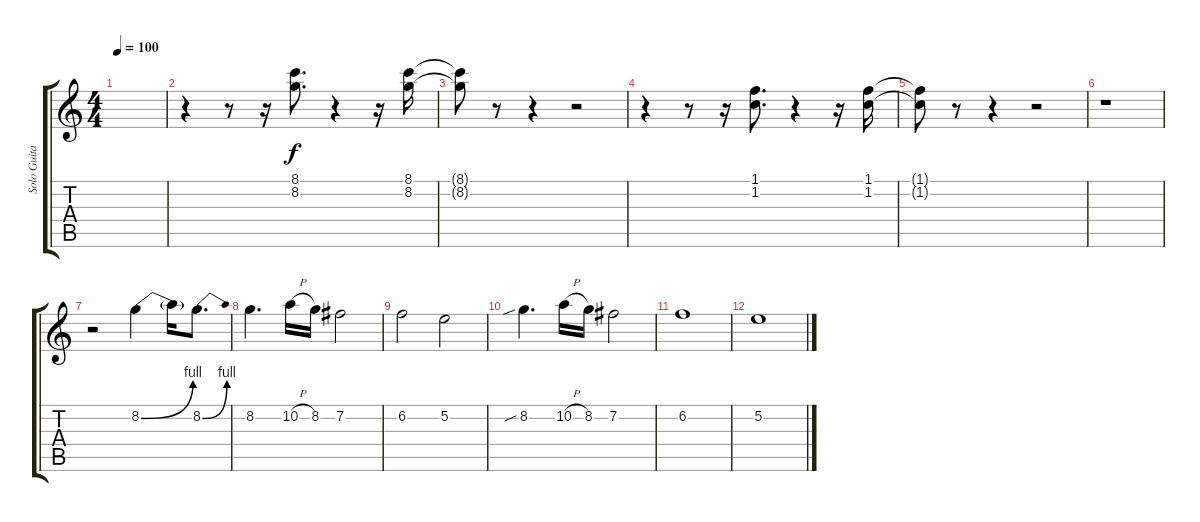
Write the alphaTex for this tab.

\track ("Solo Guitar" "Solo Guita") {instrument overdrivenguitar}
\staff {score tabs}
\tuning (E4 B3 G3 D3 A2 E2) {hide}
\ts (4 4)
\tempo 100
\clef g2
\ks c
|
r.4{volume 6 balance 16} r.8 r.16 (8.1 8.2).8{d} r.4 r.16 (8.1 8.2).16 |
(8.1{t} 8.2{t}).8 r.8 r.4 r.2 |
r.4{volume 6 balance 16} r.8 r.16 (1.1 1.2).8{d} r.4 r.16 (1.1 1.2).16 |
(1.1{t} 1.2{t}).8 r.8 r.4 r.2 |
r.1 |
r.2{volume 13 balance 8} 8.2{be (bend 0 0 60 4)}.4 8.2{t}.16 8.2{be (bend 0 0 60 4)}.8{d} |
8.2.4{d} 10.2{h}.16 8.2.16 7.2.2 |
6.2.2 5.2.2 |
8.2{sib}.4{d} 10.2{h}.16 8.2.16 7.2.2 |
6.2.1 |
5.2.1
